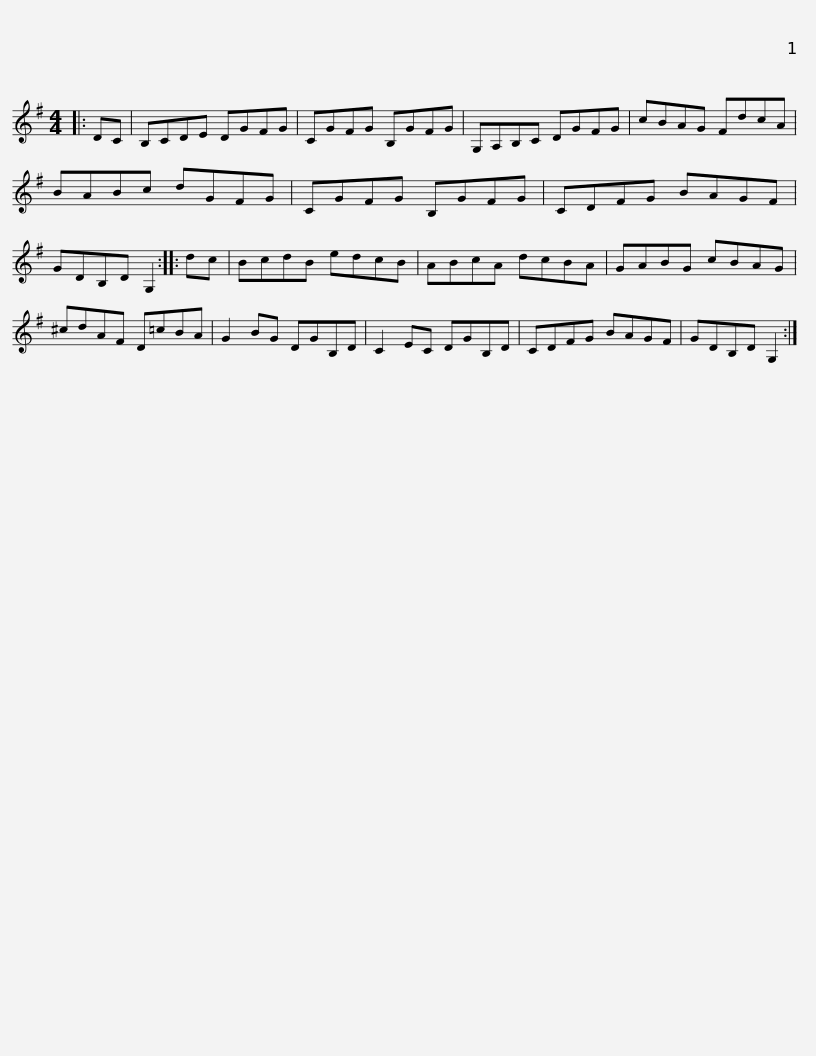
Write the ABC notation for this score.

X:1
L:1/8
M:4/4
I:linebreak $
K:G
V:1 treble
V:1
|: DC | B,CDE DGFG | CGFG B,GFG | G,A,B,C DGFG | cBAG FdcA |$ %5
 BABc dGFG | CGFG B,GFG | CDFG BAGF | GDB,D G,2 :: dc | %10
 BcdB edcB |$ ABcA dcBA | GABG cBAG | ^cdAF D=cBA | G2 BG DGB,D | %15
 C2 EC DGB,D |$ CDFG BAGF | GDB,D G,2 :| %18
